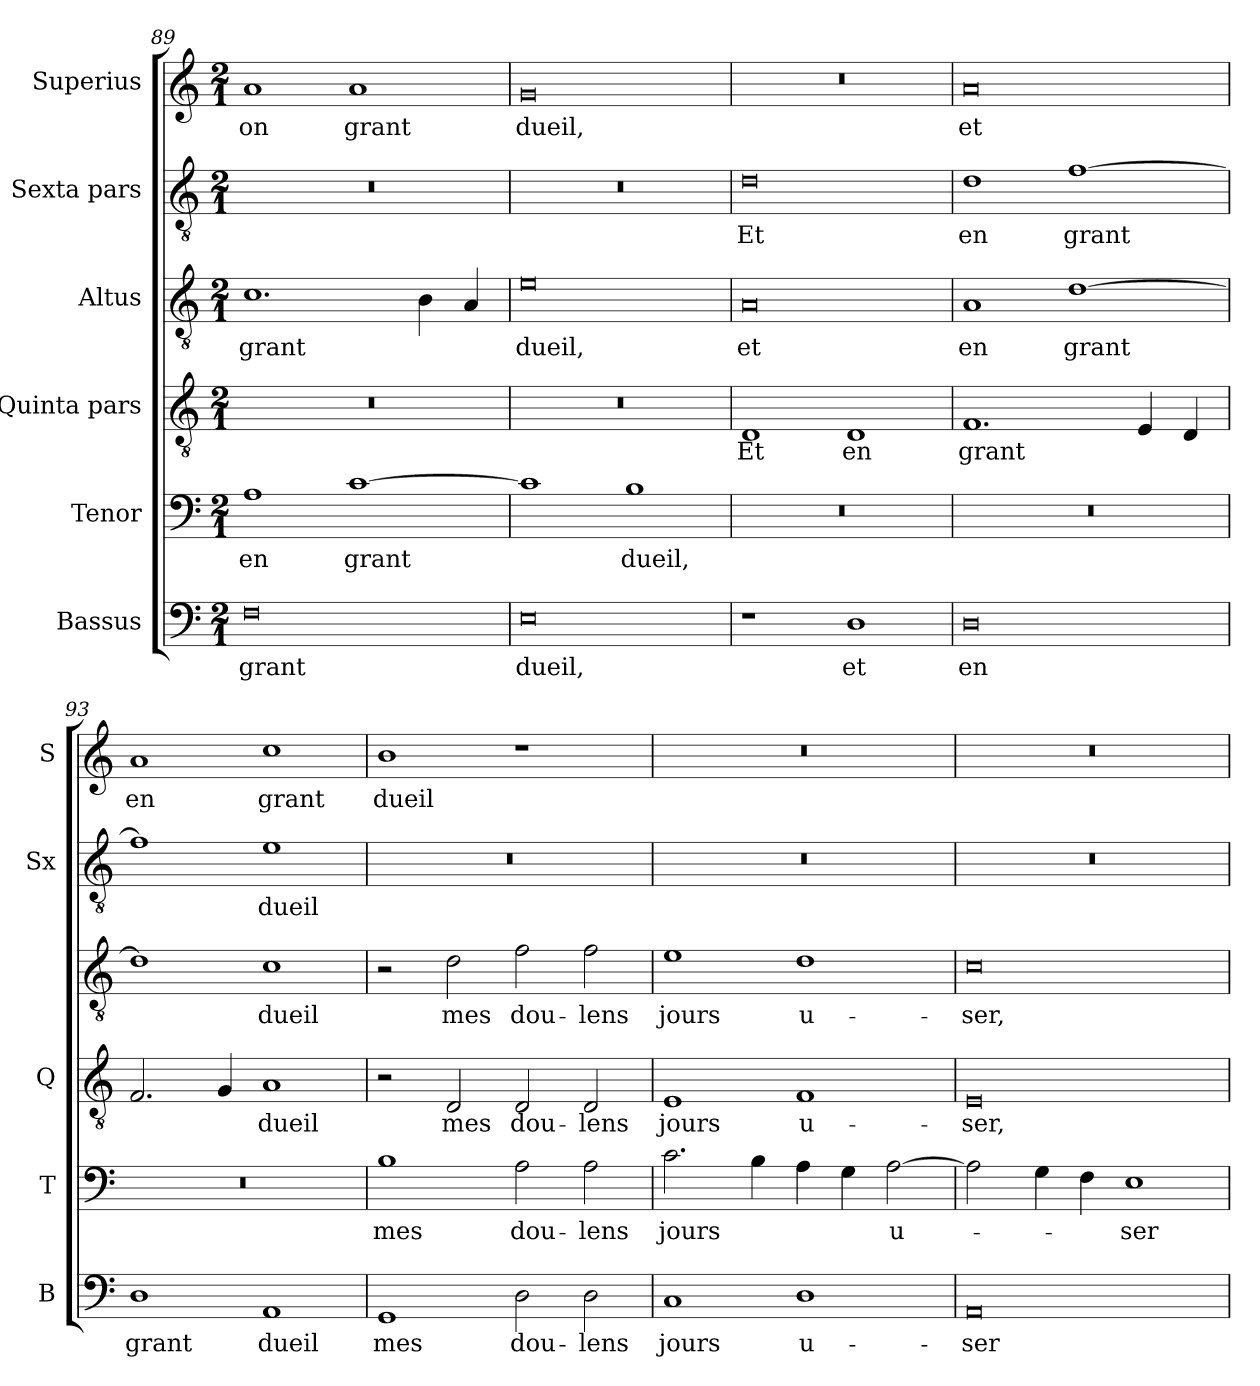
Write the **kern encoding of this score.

**kern	**text	**kern	**text	**kern	**text	**kern	**text	**kern	**text	**kern	**text
*part6	*part6	*part5	*part5	*part4	*part4	*part3	*part3	*part2	*part2	*part1	*part1
*staff6	*staff6	*staff5	*staff5	*staff4	*staff4	*staff3	*staff3	*staff2	*staff2	*staff1	*staff1
*I"Bassus	*	*I"Tenor	*	*I"Quinta pars	*	*I"Altus	*	*I"Sexta pars	*	*I"Superius	*
*I'B	*	*I'T	*	*I'Q	*	*	*	*I'Sx	*	*I'S	*
*clefF4	*	*clefF4	*	*clefGv2	*	*clefGv2	*	*clefGv2	*	*clefG2	*
*k[]	*	*k[]	*	*k[]	*	*k[]	*	*k[]	*	*k[]	*
*M2/1	*	*M2/1	*	*M2/1	*	*M2/1	*	*M2/1	*	*M2/1	*
=89	=89	=89	=89	=89	=89	=89	=89	=89	=89	=89	=89
0F	grant	1A	en	0r	.	1.c	grant	0r	.	1a	on
.	.	[1c	grant	.	.	.	.	.	.	1a	grant
.	.	.	.	.	.	4B\	.	.	.	.	.
.	.	.	.	.	.	4A/	.	.	.	.	.
=90	=90	=90	=90	=90	=90	=90	=90	=90	=90	=90	=90
0E	dueil,	1c]	.	0r	.	0e	dueil,	0r	.	0g	dueil,
.	.	1B	dueil,	.	.	.	.	.	.	.	.
=91	=91	=91	=91	=91	=91	=91	=91	=91	=91	=91	=91
1r	.	0r	.	1D	Et	0A	et	0d	Et	0r	.
1D	et	.	.	1D	en	.	.	.	.	.	.
=92	=92	=92	=92	=92	=92	=92	=92	=92	=92	=92	=92
0D	en	0r	.	1.F	grant	1A	en	1d	en	0a	et
.	.	.	.	.	.	[1d	grant	[1f	grant	.	.
.	.	.	.	4E/	.	.	.	.	.	.	.
.	.	.	.	4D/	.	.	.	.	.	.	.
=93	=93	=93	=93	=93	=93	=93	=93	=93	=93	=93	=93
1D	grant	0r	.	2.F/	.	1d]	.	1f]	.	1a	en
.	.	.	.	4G/	.	.	.	.	.	.	.
1AA	dueil	.	.	1A	dueil	1c	dueil	1e	dueil	1cc	grant
=94	=94	=94	=94	=94	=94	=94	=94	=94	=94	=94	=94
1GG	mes	1B	mes	2r	.	2r	.	0r	.	1b	dueil
.	.	.	.	2D/	mes	2d\	mes	.	.	.	.
2D\	dou-	2A\	dou-	2D/	dou-	2f\	dou-	.	.	1r	.
2D\	-lens	2A\	-lens	2D/	-lens	2f\	-lens	.	.	.	.
=95	=95	=95	=95	=95	=95	=95	=95	=95	=95	=95	=95
1C	jours	2.c\	jours	1E	jours	1e	jours	0r	.	0r	.
.	.	4B\	.	.	.	.	.	.	.	.	.
1D	u-	4A\	.	1F	u-	1d	u-	.	.	.	.
.	.	4G\	.	.	.	.	.	.	.	.	.
.	.	[2A\	u-	.	.	.	.	.	.	.	.
=96	=96	=96	=96	=96	=96	=96	=96	=96	=96	=96	=96
0AA	-ser	2A\]	.	0E	-ser,	0c	-ser,	0r	.	0r	.
.	.	4G\	.	.	.	.	.	.	.	.	.
.	.	4F\	.	.	.	.	.	.	.	.	.
.	.	1E	-ser	.	.	.	.	.	.	.	.
=	=	=	=	=	=	=	=	=	=	=	=
*-	*-	*-	*-	*-	*-	*-	*-	*-	*-	*-	*-
